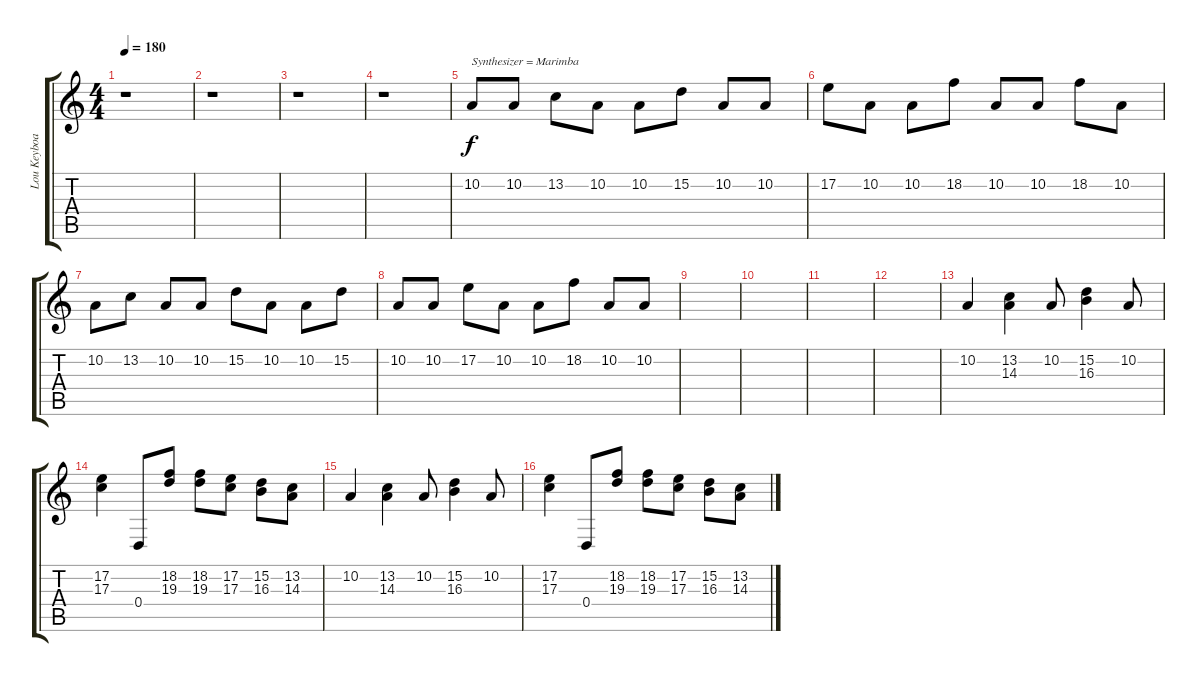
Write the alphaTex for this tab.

\track ("Lou Keyboard" "Lou Keyboa") {instrument rockorgan bank 1}
\staff {score tabs}
\tuning (E4 B3 G3 D3 A2 E2) {hide}
\ts (4 4)
\tempo 180
\clef g2
\ks c
r.1{dy f instrument rockorgan} |
r.1 |
r.1 |
r.1 |
10.2.8{txt "Synthesizer = Marimba" volume 9 instrument marimba} 10.2.8 13.2.8 10.2.8 10.2.8 15.2.8 10.2.8 10.2.8 |
17.2.8 10.2.8 10.2.8 18.2.8 10.2.8 10.2.8 18.2.8 10.2.8 |
10.2.8 13.2.8 10.2.8 10.2.8 15.2.8 10.2.8 10.2.8 15.2.8 |
10.2.8 10.2.8 17.2.8 10.2.8 10.2.8 18.2.8 10.2.8 10.2.8 |
|
|
|
|
10.2.4{volume 8 instrument rockorgan} (13.2 14.3).4 10.2.8 (15.2 16.3).4 10.2.8 |
(17.2 17.3).4 0.4.8 (18.2 19.3).8 (18.2 19.3).8 (17.2 17.3).8 (15.2 16.3).8 (13.2 14.3).8 |
10.2.4{volume 8 instrument rockorgan} (13.2 14.3).4 10.2.8 (15.2 16.3).4 10.2.8 |
(17.2 17.3).4 0.4.8 (18.2 19.3).8 (18.2 19.3).8 (17.2 17.3).8 (15.2 16.3).8 (13.2 14.3).8
